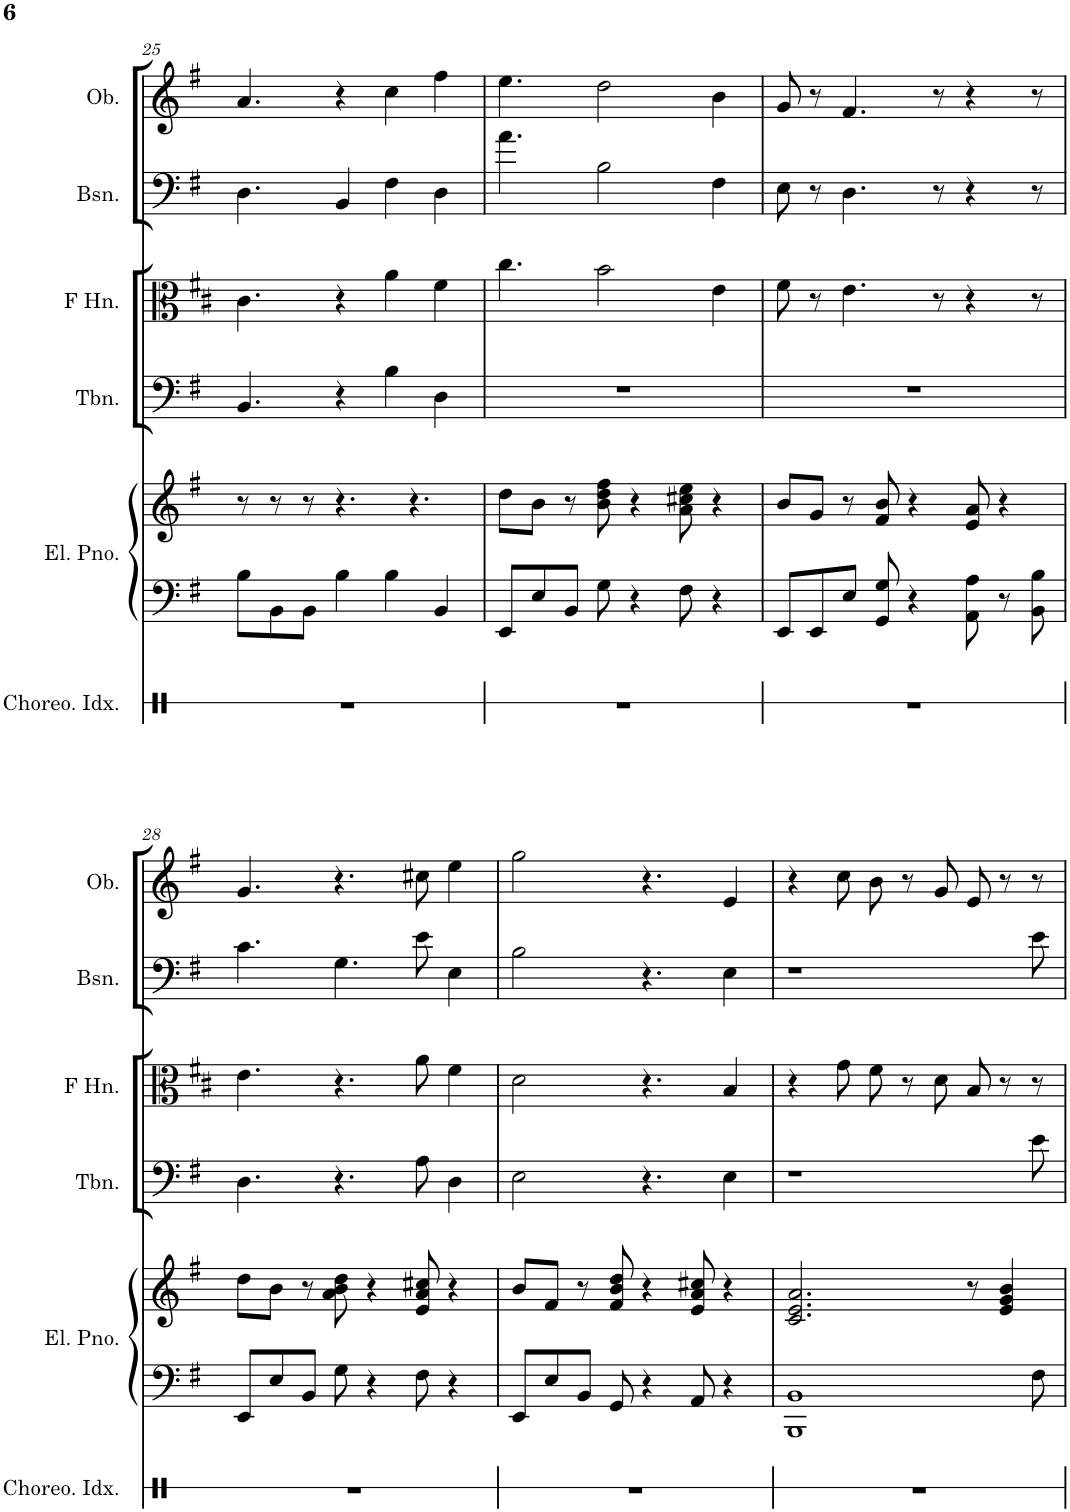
**kern	**kern	**kern	**kern	**kern	**kern	**kern
*part6	*part5	*part5	*part4	*part3	*part2	*part1
*staff7	*staff6	*staff5	*staff4	*staff3	*staff2	*staff1
*I"Choreographic Index	*I"Electric Piano	*	*I"Trombone	*I"Horn in F	*I"Bassoon	*I"Oboe
*I'Choreo. Idx.	*I'El. Pno.	*	*I'Tbn.	*	*I'Bsn.	*I'Ob.
!!LO:PB:g=z
*clefX	*clefF4	*clefG2	*clefF4	*clefC3	*clefF4	*clefG2
*	*	*	*	*Trd4c7	*	*
*k[b-]	*k[f#]	*k[f#]	*k[f#]	*k[f#c#]	*k[f#]	*k[f#]
*M9/8	*M9/8	*M9/8	*M9/8	*M9/8	*M9/8	*M9/8
=25	=25	=25	=25	=25	=25	=25
8%9r	8B\L	8r	4.BB/	4.c#\	4.D\	4.a/
.	8BB\	8r	.	.	.	.
.	8BB\J	8r	.	.	.	.
.	4B\	4.r	4r	4r	4BB/	4r
.	4B\	.	4B\	4a\	4F#\	4cc\
.	.	4.r	.	.	.	.
.	4BB/	.	4D\	4f#\	4D\	4ff#\
=26	=26	=26	=26	=26	=26	=26
8%9r	8EE/L	8dd\L	8%9r	4.cc#\	4.a\	4.ee\
.	8E/	8b\J	.	.	.	.
.	8BB/J	8r	.	.	.	.
.	8G\	8b\ 8dd\ 8ff#\	.	2b\	2B\	2dd\
.	4r	4r	.	.	.	.
.	8F#\	8a\ 8cc#X\ 8ee\	.	.	.	.
.	4r	4r	.	4e\	4F#\	4b\
=27	=27	=27	=27	=27	=27	=27
8%9r	8EE/L	8b/L	8%9r	8f#\	8E\	8g/
.	8EE/	8g/J	.	8r	8r	8r
.	8E/J	8r	.	4.e\	4.D\	4.f#/
.	8GG/ 8G/	8f#/ 8b/	.	.	.	.
.	4r	4r	.	.	.	.
.	.	.	.	8r	8r	8r
.	8AA\ 8A\	8e/ 8a/	.	4r	4r	4r
.	8r	4r	.	.	.	.
.	8BB\ 8B\	.	.	8r	8r	8r
!!LO:LB:g=z
=28	=28	=28	=28	=28	=28	=28
8%9r	8EE/L	8dd\L	4.D\	4.e\	4.c\	4.g/
.	8E/	8b\J	.	.	.	.
.	8BB/J	8r	.	.	.	.
.	8G\	8a\ 8b\ 8dd\	4.r	4.r	4.G\	4.r
.	4r	4r	.	.	.	.
.	8F#\	8e/ 8a/ 8cc#X/	8A\	8a\	8e\	8cc#X\
.	4r	4r	4D\	4f#\	4E\	4ee\
=29	=29	=29	=29	=29	=29	=29
8%9r	8EE/L	8b/L	2E\	2d\	2B\	2gg\
.	8E/	8f#/J	.	.	.	.
.	8BB/J	8r	.	.	.	.
.	8GG/	8f#/ 8b/ 8dd/	.	.	.	.
.	4r	4r	4.r	4.r	4.r	4.r
.	8AA/	8e/ 8a/ 8cc#X/	.	.	.	.
.	4r	4r	4E\	4B/	4E\	4e/
=30	=30	=30	=30	=30	=30	=30
8%9r	1BBB 1BB	2.c/ 2.e/ 2.a/	1r	4r	1r	4r
.	.	.	.	8g\	.	8cc\
.	.	.	.	8f#\	.	8b\
.	.	.	.	8r	.	8r
.	.	.	.	8d\	.	8g/
.	.	8r	.	8B/	.	8e/
.	.	4e/ 4g/ 4b/	.	8r	.	8r
.	8F#\	.	8e\	8r	8e\	8r
=	=	=	=	=	=	=
*-	*-	*-	*-	*-	*-	*-
